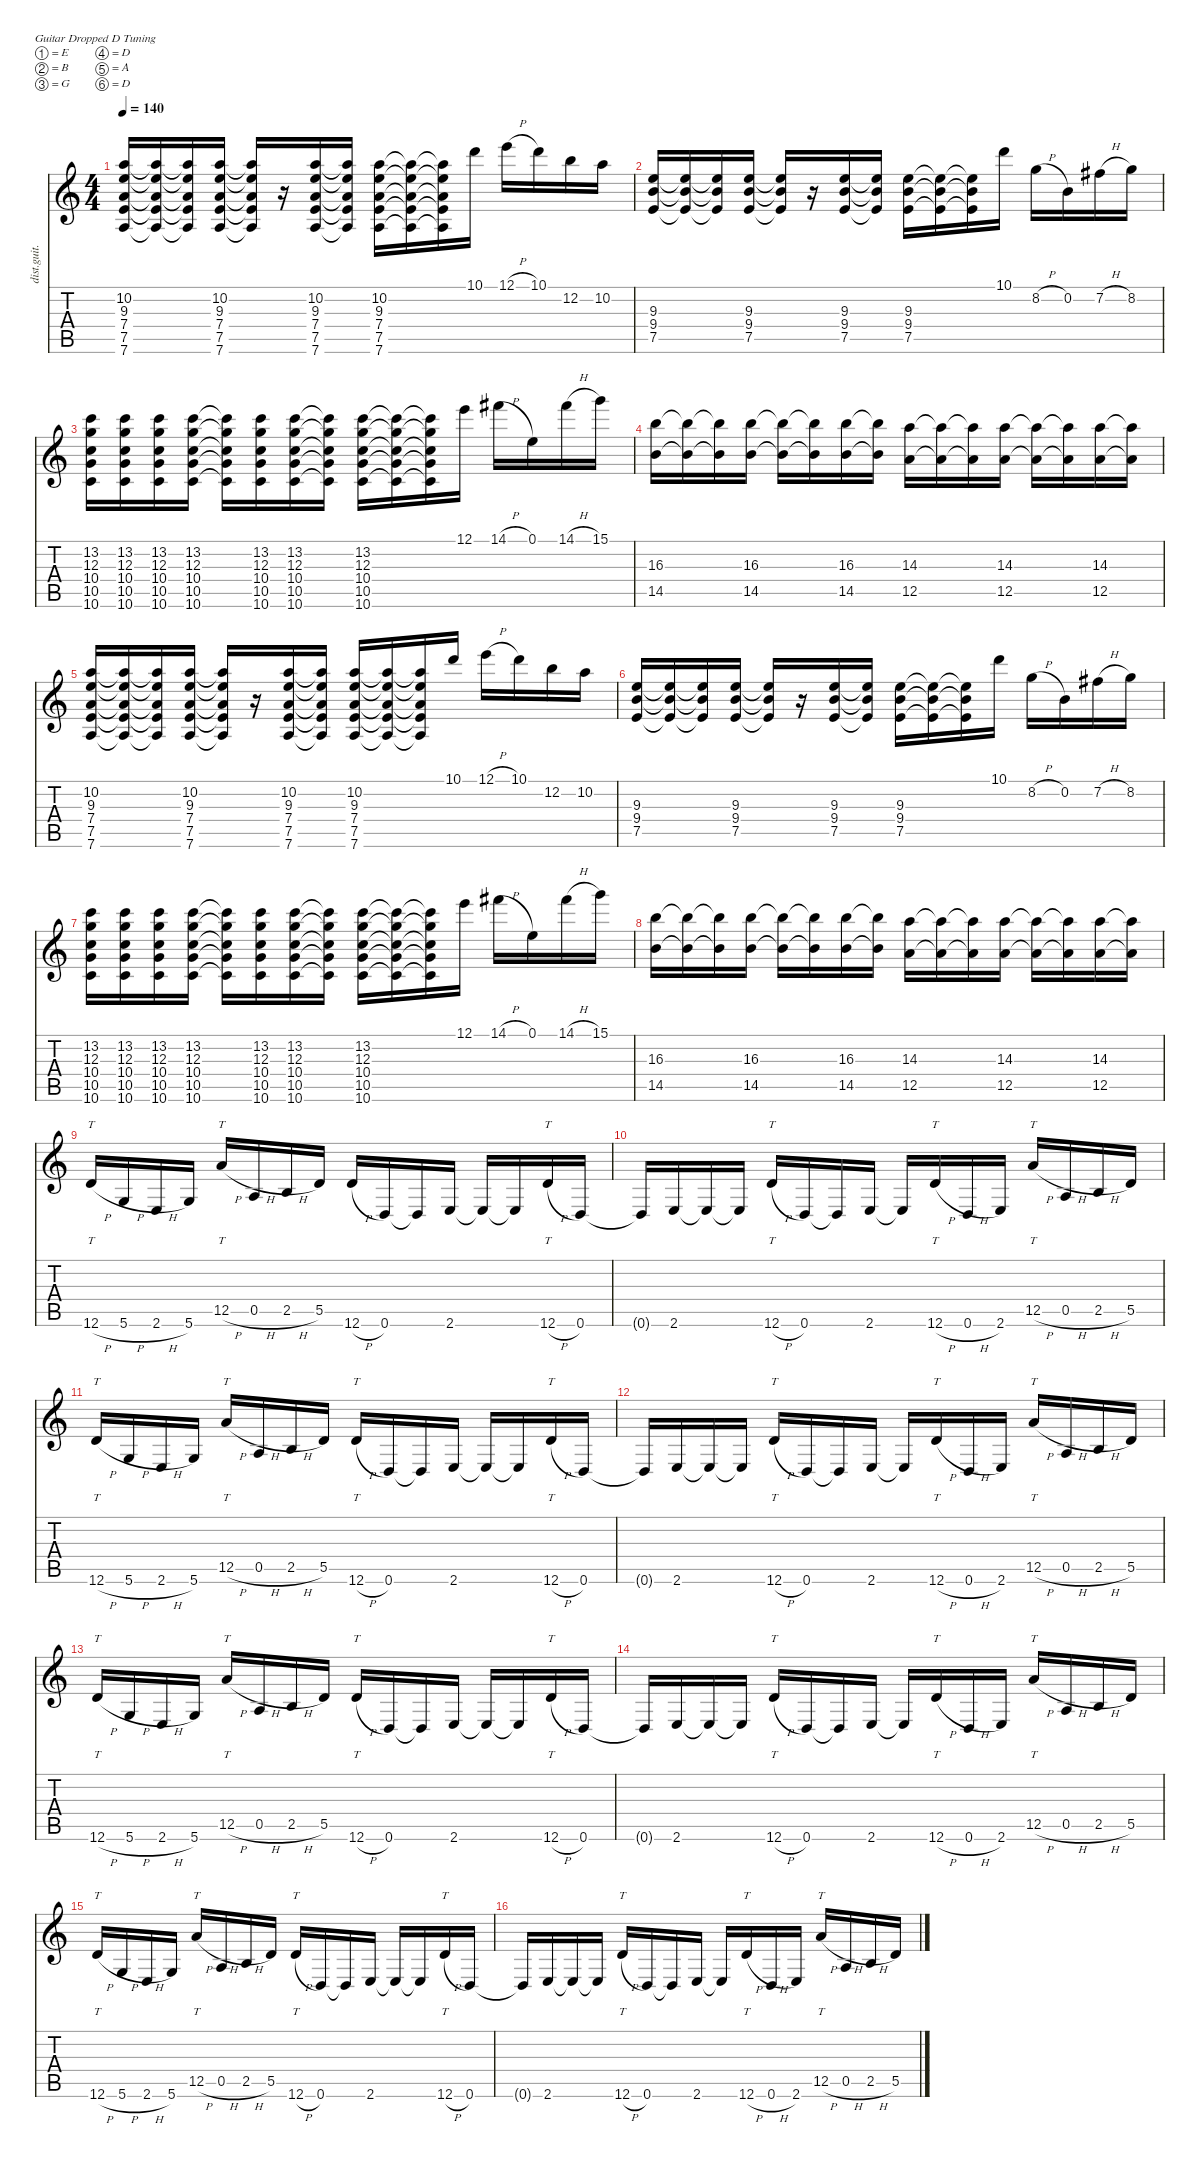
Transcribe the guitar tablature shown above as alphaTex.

\defaultSystemsLayout 4
\hideDynamics
\bracketExtendMode nobrackets
\otherSystemsTrackNameOrientation horizontal
\track ("R" "dist.guit.") {instrument distortionguitar}
\staff {score tabs}
\tuning (E4 B3 G3 D3 A2 D2)
\ts (4 4)
\tempo 140
\clef g2
\ks c
(7.6 7.5 7.4 10.2 9.3).16{dy mf instrument distortionguitar beam Up} (7.6{t} 7.5{t} 7.4{t} 10.2{t} 9.3{t}).16{beam Up} (7.6{t} 7.5{t} 7.4{t} 10.2{t} 9.3{t}).16{beam Up} (7.6 7.5 7.4 10.2 9.3).16{beam Up} (7.6{t} 7.5{t} 7.4{t} 10.2{t} 9.3{t}).16{beam Up} r.16{beam Up} (7.6 7.5 7.4 10.2 9.3).16{beam Up} (7.6{t} 7.5{t} 7.4{t} 10.2{t} 9.3{t}).16{beam Up} (7.6 7.5 7.4 9.3 10.2).16{beam Down} (7.6{t} 7.5{t} 7.4{t} 9.3{t} 10.2{t}).16{beam Down} (7.6{t} 7.5{t} 7.4{t} 9.3{t} 10.2{t}).16{beam Down} 10.1.16{beam Down} 12.1{h}.16{beam Down} 10.1.16{beam Down} 12.2.16{beam Down} 10.2.16{beam Down} |
(7.5 9.4 9.3).16{beam Up} (7.5{t} 9.4{t} 9.3{t}).16{beam Up} (7.5{t} 9.4{t} 9.3{t}).16{beam Up} (7.5 9.4 9.3).16{beam Up} (7.5{t} 9.4{t} 9.3{t}).16{beam Up} r.16{beam Up} (7.5 9.4 9.3).16{beam Up} (7.5{t} 9.4{t} 9.3{t}).16{beam Up} (7.5 9.4 9.3).16{beam Down} (7.5{t} 9.4{t} 9.3{t}).16{beam Down} (7.5{t} 9.4{t} 9.3{t}).16{beam Down} 10.1.16{beam Down} 8.2{h}.16{beam Down} 0.2.16{beam Down} 7.2{h acc #}.16{beam Down} 8.2.16{beam Down} |
(10.6 10.5 10.4 12.3 13.2).16{beam Down} (10.6 10.4 10.5 12.3 13.2).16{beam Down} (10.6 10.5 10.4 12.3 13.2).16{beam Down} (10.6 10.4 10.5 12.3 13.2).16{beam Down} (10.6{t} 10.4{t} 10.5{t} 12.3{t} 13.2{t}).16{beam Down} (10.6 10.5 10.4 12.3 13.2).16{beam Down} (10.6 10.4 10.5 12.3 13.2).16{beam Down} (10.6{t} 10.4{t} 10.5{t} 12.3{t} 13.2{t}).16{beam Down} (10.6 10.5 10.4 12.3 13.2).16{beam Down} (10.6{t} 10.5{t} 10.4{t} 12.3{t} 13.2{t}).16{beam Down} (10.6{t} 10.5{t} 10.4{t} 12.3{t} 13.2{t}).16{beam Down} 12.1.16{beam Down} 14.1{h acc #}.16{beam Down} 0.1.16{beam Down} 14.1{h acc #}.16{beam Down} 15.1.16{beam Down} |
(14.5 16.3).16{beam Down} (14.5{t} 16.3{t}).16{beam Down} (14.5{t} 16.3{t}).16{beam Down} (14.5 16.3).16{beam Down} (14.5{t} 16.3{t}).16{beam Down} (14.5{t} 16.3{t}).16{beam Down} (14.5 16.3).16{beam Down} (14.5{t} 16.3{t}).16{beam Down} (12.5 14.3).16{beam Down} (12.5{t} 14.3{t}).16{beam Down} (12.5{t} 14.3{t}).16{beam Down} (12.5 14.3).16{beam Down} (12.5{t} 14.3{t}).16{beam Down} (12.5{t} 14.3{t}).16{beam Down} (12.5 14.3).16{beam Down} (12.5{t} 14.3{t}).16{beam Down} |
(7.6 7.5 7.4 10.2 9.3).16{beam Up} (7.6{t} 7.5{t} 7.4{t} 10.2{t} 9.3{t}).16{beam Up} (7.6{t} 7.5{t} 7.4{t} 10.2{t} 9.3{t}).16{beam Up} (7.6 7.5 7.4 10.2 9.3).16{beam Up} (7.6{t} 7.5{t} 7.4{t} 10.2{t} 9.3{t}).16{beam Up} r.16{beam Up} (7.6 7.5 7.4 10.2 9.3).16{beam Up} (7.6{t} 7.5{t} 7.4{t} 10.2{t} 9.3{t}).16{beam Up} (7.6 7.5 7.4 9.3 10.2).16{beam Up} (7.6{t} 7.5{t} 7.4{t} 9.3{t} 10.2{t}).16{beam Up} (7.6{t} 7.5{t} 7.4{t} 9.3{t} 10.2{t}).16{beam Up} 10.1.16{beam Up} 12.1{h}.16{beam Down} 10.1.16{beam Down} 12.2.16{beam Down} 10.2.16{beam Down} |
(7.5 9.4 9.3).16{beam Up} (7.5{t} 9.4{t} 9.3{t}).16{beam Up} (7.5{t} 9.4{t} 9.3{t}).16{beam Up} (7.5 9.4 9.3).16{beam Up} (7.5{t} 9.4{t} 9.3{t}).16{beam Up} r.16{beam Up} (7.5 9.4 9.3).16{beam Up} (7.5{t} 9.4{t} 9.3{t}).16{beam Up} (7.5 9.4 9.3).16{beam Down} (7.5{t} 9.4{t} 9.3{t}).16{beam Down} (7.5{t} 9.4{t} 9.3{t}).16{beam Down} 10.1.16{beam Down} 8.2{h}.16{beam Down} 0.2.16{beam Down} 7.2{h acc #}.16{beam Down} 8.2.16{beam Down} |
(10.6 10.5 10.4 12.3 13.2).16{beam Down} (10.6 10.4 10.5 12.3 13.2).16{beam Down} (10.6 10.5 10.4 12.3 13.2).16{beam Down} (10.6 10.4 10.5 12.3 13.2).16{beam Down} (10.6{t} 10.4{t} 10.5{t} 12.3{t} 13.2{t}).16{beam Down} (10.6 10.5 10.4 12.3 13.2).16{beam Down} (10.6 10.4 10.5 12.3 13.2).16{beam Down} (10.6{t} 10.4{t} 10.5{t} 12.3{t} 13.2{t}).16{beam Down} (10.6 10.5 10.4 12.3 13.2).16{beam Down} (10.6{t} 10.5{t} 10.4{t} 12.3{t} 13.2{t}).16{beam Down} (10.6{t} 10.5{t} 10.4{t} 12.3{t} 13.2{t}).16{beam Down} 12.1.16{beam Down} 14.1{h acc #}.16{beam Down} 0.1.16{beam Down} 14.1{h acc #}.16{beam Down} 15.1.16{beam Down} |
(14.5 16.3).16{beam Down} (14.5{t} 16.3{t}).16{beam Down} (14.5{t} 16.3{t}).16{beam Down} (14.5 16.3).16{beam Down} (14.5{t} 16.3{t}).16{beam Down} (14.5{t} 16.3{t}).16{beam Down} (14.5 16.3).16{beam Down} (14.5{t} 16.3{t}).16{beam Down} (12.5 14.3).16{beam Down} (12.5{t} 14.3{t}).16{beam Down} (12.5{t} 14.3{t}).16{beam Down} (12.5 14.3).16{beam Down} (12.5{t} 14.3{t}).16{beam Down} (12.5{t} 14.3{t}).16{beam Down} (12.5 14.3).16{beam Down} (12.5{t} 14.3{t}).16{beam Down} |
12.6{h}.16{tt beam Up} 5.6{h}.16{beam Up} 2.6{h}.16{beam Up} 5.6.16{beam Up} 12.5{h}.16{tt beam Up} 0.5{h}.16{beam Up} 2.5{h}.16{beam Up} 5.5.16{beam Up} 12.6{h}.16{beam Up} 0.6.16{beam Up} 0.6{t}.16{beam Up} 2.6.16{beam Up} 2.6{t}.16{beam Up} 2.6{t}.16{beam Up} 12.6{h}.16{tt beam Up} 0.6.16{beam Up} |
0.6{t}.16{beam Up} 2.6.16{beam Up} 2.6{t}.16{beam Up} 2.6{t}.16{beam Up} 12.6{h}.16{tt beam Up} 0.6.16{beam Up} 0.6{t}.16{beam Up} 2.6.16{beam Up} 2.6{t}.16{beam Up} 12.6{h}.16{tt beam Up} 0.6{h}.16{beam Up} 2.6.16{beam Up} 12.5{h}.16{tt beam Up} 0.5{h}.16{beam Up} 2.5{h}.16{beam Up} 5.5.16{beam Up} |
12.6{h}.16{tt beam Up} 5.6{h}.16{beam Up} 2.6{h}.16{beam Up} 5.6.16{beam Up} 12.5{h}.16{tt beam Up} 0.5{h}.16{beam Up} 2.5{h}.16{beam Up} 5.5.16{beam Up} 12.6{h}.16{tt beam Up} 0.6.16{beam Up} 0.6{t}.16{beam Up} 2.6.16{beam Up} 2.6{t}.16{beam Up} 2.6{t}.16{beam Up} 12.6{h}.16{tt beam Up} 0.6.16{beam Up} |
0.6{t}.16{beam Up} 2.6.16{beam Up} 2.6{t}.16{beam Up} 2.6{t}.16{beam Up} 12.6{h}.16{tt beam Up} 0.6.16{beam Up} 0.6{t}.16{beam Up} 2.6.16{beam Up} 2.6{t}.16{beam Up} 12.6{h}.16{tt beam Up} 0.6{h}.16{beam Up} 2.6.16{beam Up} 12.5{h}.16{tt beam Up} 0.5{h}.16{beam Up} 2.5{h}.16{beam Up} 5.5.16{beam Up} |
12.6{h}.16{tt beam Up} 5.6{h}.16{beam Up} 2.6{h}.16{beam Up} 5.6.16{beam Up} 12.5{h}.16{tt beam Up} 0.5{h}.16{beam Up} 2.5{h}.16{beam Up} 5.5.16{beam Up} 12.6{h}.16{tt beam Up} 0.6.16{beam Up} 0.6{t}.16{beam Up} 2.6.16{beam Up} 2.6{t}.16{beam Up} 2.6{t}.16{beam Up} 12.6{h}.16{tt beam Up} 0.6.16{beam Up} |
0.6{t}.16{beam Up} 2.6.16{beam Up} 2.6{t}.16{beam Up} 2.6{t}.16{beam Up} 12.6{h}.16{tt beam Up} 0.6.16{beam Up} 0.6{t}.16{beam Up} 2.6.16{beam Up} 2.6{t}.16{beam Up} 12.6{h}.16{tt beam Up} 0.6{h}.16{beam Up} 2.6.16{beam Up} 12.5{h}.16{tt beam Up} 0.5{h}.16{beam Up} 2.5{h}.16{beam Up} 5.5.16{beam Up} |
12.6{h}.16{tt beam Up} 5.6{h}.16{beam Up} 2.6{h}.16{beam Up} 5.6.16{beam Up} 12.5{h}.16{tt beam Up} 0.5{h}.16{beam Up} 2.5{h}.16{beam Up} 5.5.16{beam Up} 12.6{h}.16{tt beam Up} 0.6.16{beam Up} 0.6{t}.16{beam Up} 2.6.16{beam Up} 2.6{t}.16{beam Up} 2.6{t}.16{beam Up} 12.6{h}.16{tt beam Up} 0.6.16{beam Up} |
0.6{t}.16{beam Up} 2.6.16{beam Up} 2.6{t}.16{beam Up} 2.6{t}.16{beam Up} 12.6{h}.16{tt beam Up} 0.6.16{beam Up} 0.6{t}.16{beam Up} 2.6.16{beam Up} 2.6{t}.16{beam Up} 12.6{h}.16{tt beam Up} 0.6{h}.16{beam Up} 2.6.16{beam Up} 12.5{h}.16{tt beam Up} 0.5{h}.16{beam Up} 2.5{h}.16{beam Up} 5.5.16{beam Up}
